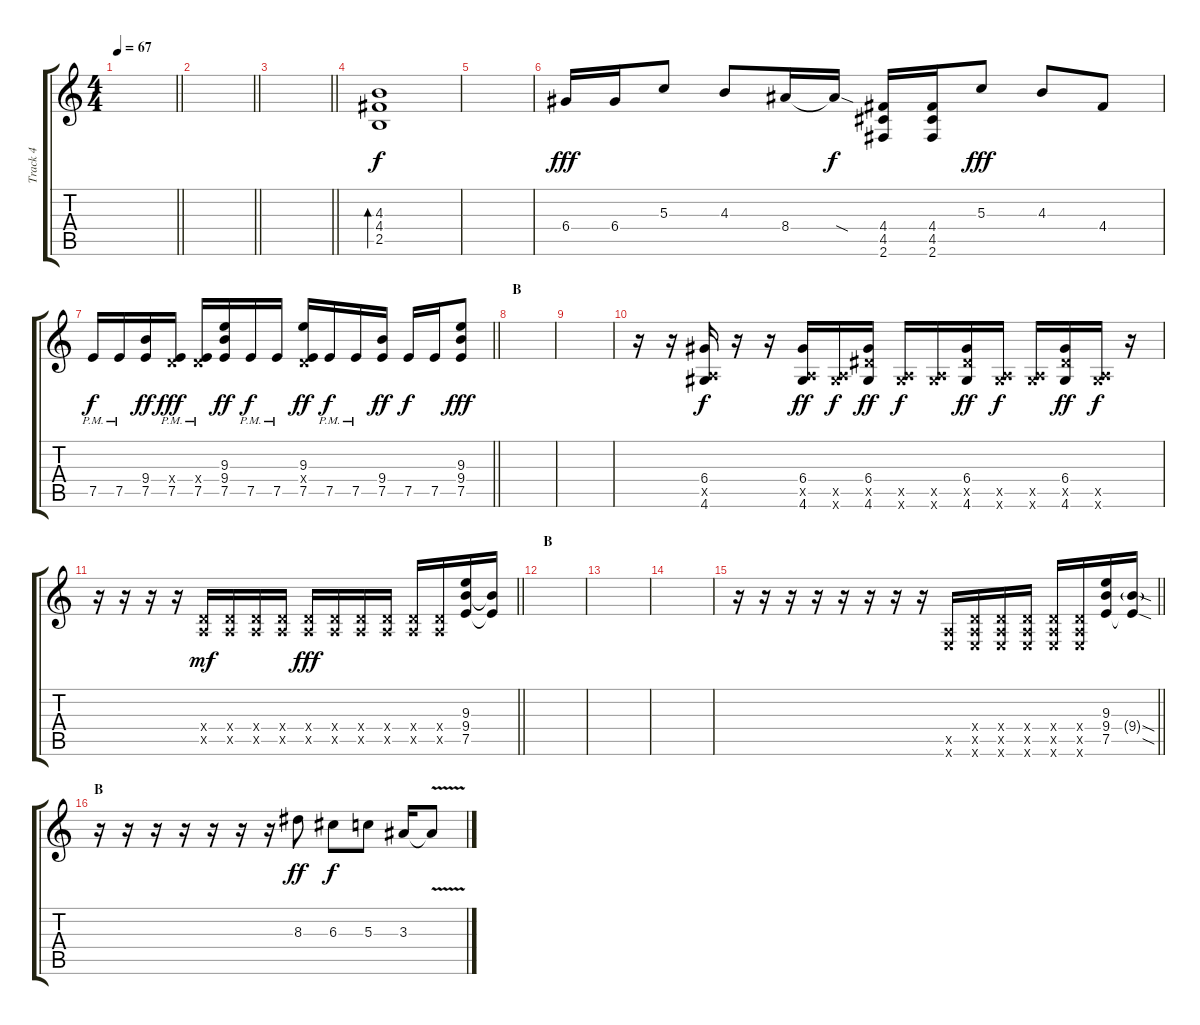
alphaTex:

\track ("Track 4" "Track 4") {instrument distortionguitar}
\staff {score tabs}
\tuning (E4 B3 G3 D3 A2 E2) {hide}
\ts (4 4)
\tempo 67
\clef g2
\barLineRight lightlight
\ks c
|
\barLineRight lightlight
|
\barLineRight lightlight
|
\section ("" "")
(4.3 4.4 2.5).1{bd 120 dy f} |
|
6.4.16{dy fff} 6.4.16 5.3.8 4.3.8 8.4.16 8.4{sod t}.16{dy f} (4.4 4.5 2.6).16 (4.4 4.5 2.6).16 5.3.8{dy fff} 4.3.8 4.4.8 |
\barLineRight lightlight
7.5{pm}.16{dy f} 7.5{pm}.16 (9.4 7.5).16{dy ff} (0.4{x} 7.5{pm}).16{dy fff} (0.4{x} 7.5{pm}).16 (9.3 9.4 7.5).16{dy ff} 7.5{pm}.16{dy f} 7.5{pm}.16 (9.3 0.4{x} 7.5).16{dy ff} 7.5{pm}.16{dy f} 7.5{pm}.16 (9.4 7.5).16{dy ff} 7.5.16{dy f} 7.5.16 (9.3 9.4 7.5).8{dy fff} |
\section ("" "B")
|
|
r.16 r.16 (6.4 0.5{x} 4.6).16{dy f} r.16 r.16 (6.4 0.5{x} 4.6).16{dy ff} (0.5{x} 4.6{x}).16{dy f} (6.4 6.5{x} 4.6).16{dy ff} (0.5{x} 4.6{x}).16{dy f} (0.5{x} 4.6{x}).16 (6.4 6.5{x} 4.6).16{dy ff} (0.5{x} 4.6{x}).16{dy f} (0.5{x} 4.6{x}).16 (6.4 6.5{x} 4.6).16{dy ff} (0.5{x} 4.6{x}).16{dy f} r.16 |
\barLineRight lightlight
r.16 r.16 r.16 r.16 (0.4{x} 0.5{x}).16{dy mf} (0.4{x} 0.5{x}).16 (0.4{x} 0.5{x}).16 (0.4{x} 0.5{x}).16 (0.4{x} 0.5{x}).16{dy fff} (0.4{x} 0.5{x}).16 (0.4{x} 0.5{x}).16 (0.4{x} 0.5{x}).16 (0.4{x} 0.5{x}).16 (0.4{x} 0.5{x}).16 (9.3 9.4 7.5).16 (9.4{t} 7.5{t}).16 |
\section ("" "B")
|
|
|
\barLineRight lightlight
r.16 r.16 r.16 r.16 r.16 r.16 r.16 r.16 (0.5{x} 0.6{x}).16 (0.4{x} 0.5{x} 0.6{x}).16 (0.4{x} 0.5{x} 0.6{x}).16 (0.4{x} 0.5{x} 0.6{x}).16 (0.4{x} 0.5{x} 0.6{x}).16 (0.4{x} 0.5{x} 0.6{x}).16 (9.3 9.4 7.5).16 (9.4{sod g} 7.5{sod t}).16 |
\section ("" "B")
r.16 r.16 r.16 r.16 r.16 r.16 r.16 8.3.8{dy ff} 6.3.8{dy f} 5.3.8 3.3.16 3.3{v t}.8
